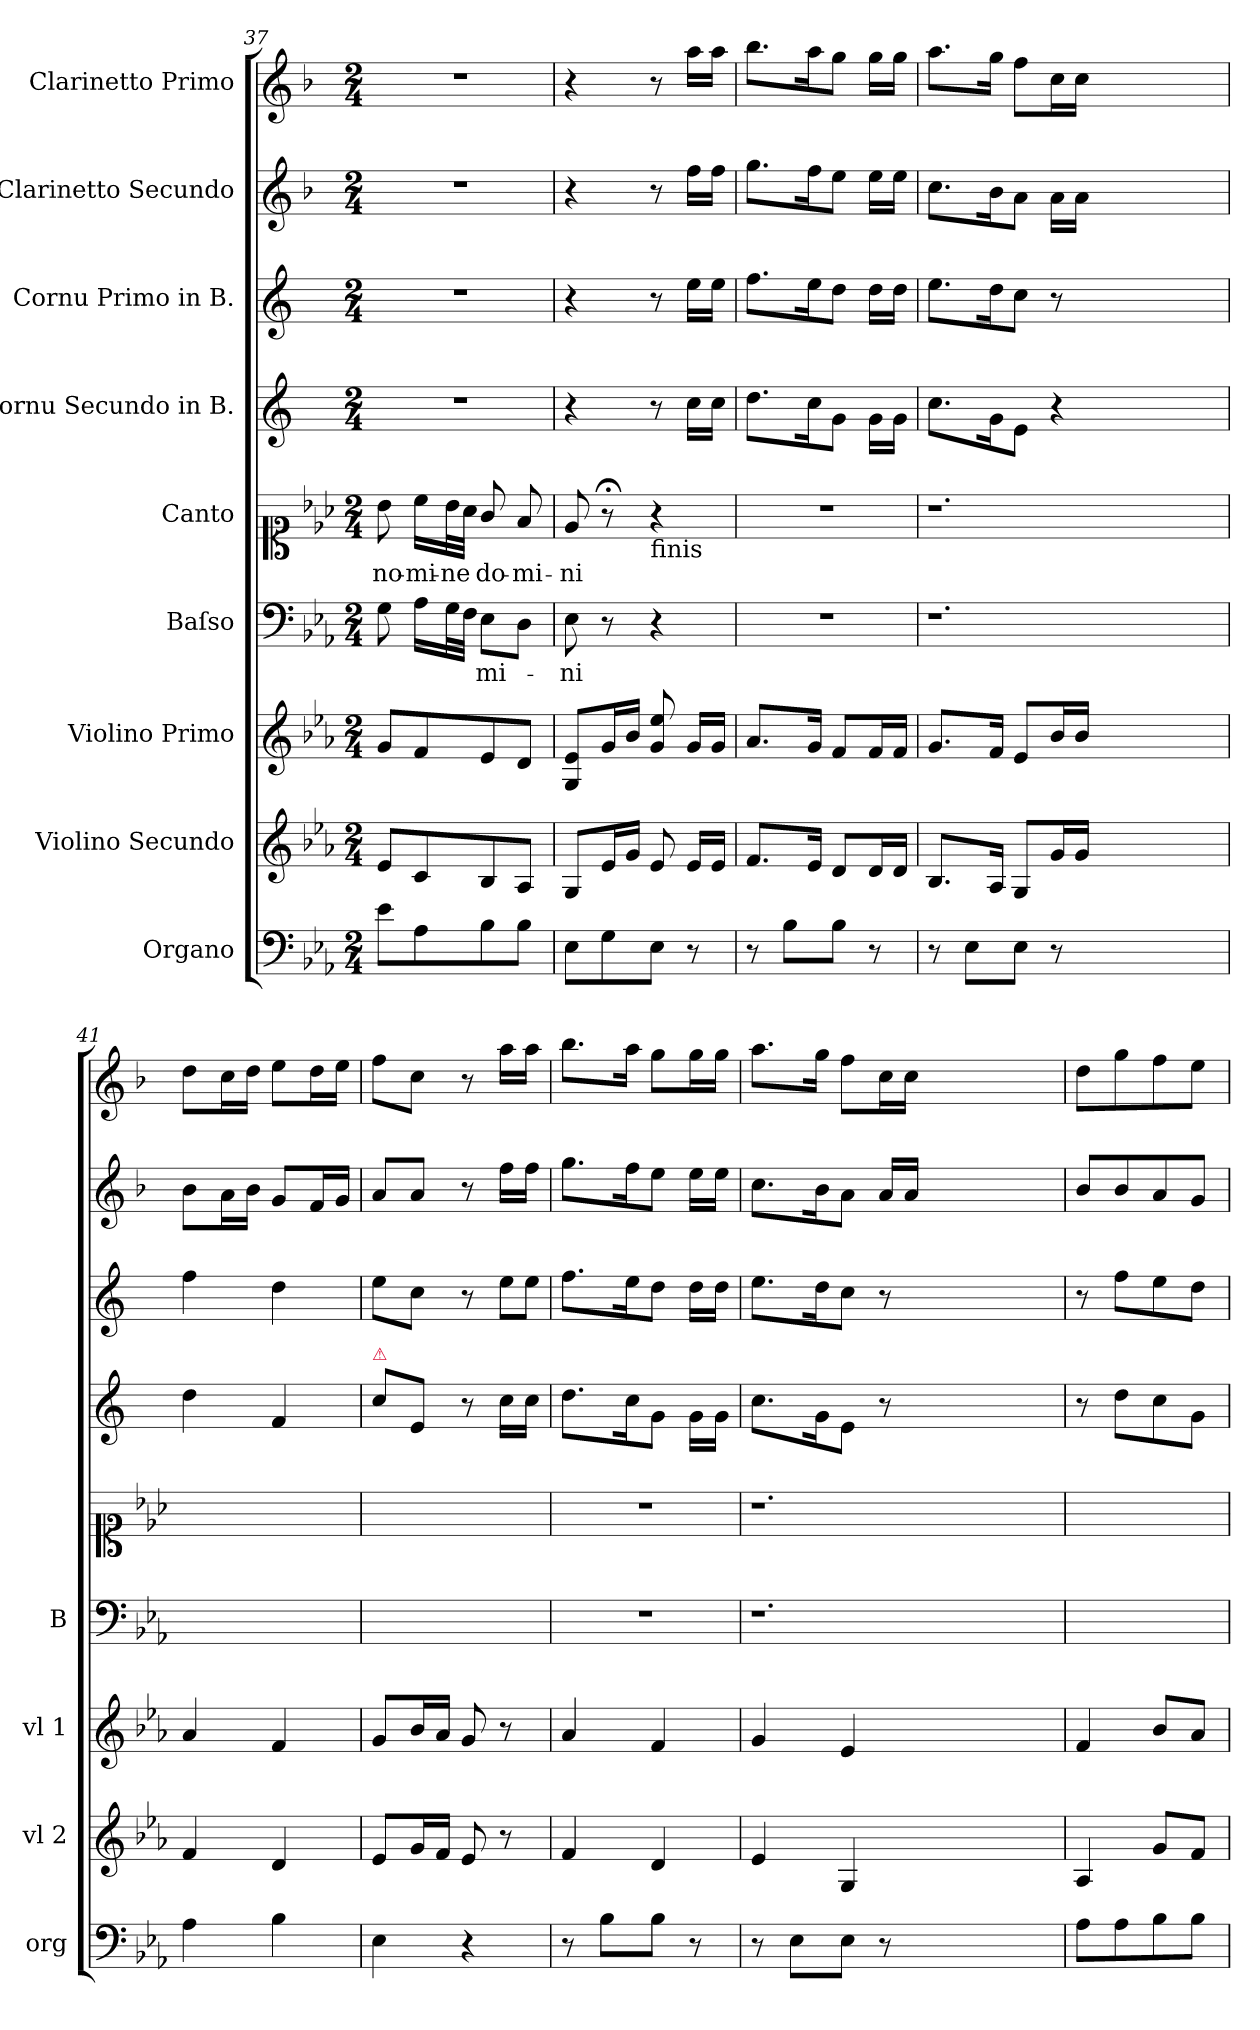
**kern	**kern	**kern	**kern	**text	**kern	**text	**kern	**kern	**kern	**kern
*part9	*part8	*part7	*part6	*part6	*part5	*part5	*part4	*part3	*part2	*part1
*staff9	*staff8	*staff7	*staff6	*staff6	*staff5	*staff5	*staff4	*staff3	*staff2	*staff1
*I"Organo	*I"Violino Secundo	*I"Violino Primo	*I"Baſso	*	*I"Canto	*	*I"Cornu Secundo in B.	*I"Cornu Primo in B.	*I"Clarinetto Secundo	*I"Clarinetto Primo
*I'org	*I'vl 2	*I'vl 1	*I'B	*	*	*	*	*	*	*
*clefF4	*clefG2	*clefG2	*clefF4	*	*clefC1	*	*clefG2	*clefG2	*clefG2	*clefG2
*	*	*	*	*	*	*	*ITrd5c9	*ITrd5c9	*ITrd1c2	*ITrd1c2
*k[b-e-a-]	*k[b-e-a-]	*k[b-e-a-]	*k[b-e-a-]	*	*k[b-e-a-]	*	*k[b-e-a-]	*k[b-e-a-]	*k[b-e-a-]	*k[b-e-a-]
*c:	*c:	*c:	*c:	*	*c:	*	*c:	*c:	*c:	*c:
*M2/4	*M2/4	*M2/4	*M2/4	*	*M2/4	*	*M2/4	*M2/4	*M2/4	*M2/4
=37	=37	=37	=37	=37	=37	=37	=37	=37	=37	=37
8e-\L	8e-/L	8g/L	8G\	.	8b-\	no-	2r	2r	2r	2r
8A-\	8c/	8f/	16A-\LL	.	16cc\LL	-mi-	.	.	.	.
.	.	.	32G\L	.	32b-\L	-ne	.	.	.	.
.	.	.	32F\JJJ	.	32a-\JJJ	.	.	.	.	.
8B-\	8B-/	8e-/	8E-\L	-mi-	8g/	do-	.	.	.	.
8B-\J	8A-/J	8d/J	8D\J	.	8f/	-mi-	.	.	.	.
=38	=38	=38	=38	=38	=38	=38	=38	=38	=38	=38
8E-\L	8G/L	8G/ 8e-/L	8E-\	-ni	8e-/	-ni	4r	4r	4r	4r
8G\	16e-/L	16g/L	8r	.	8r;<	.	.	.	.	.
.	16g/JJ	16b-/JJ	.	.	.	.	.	.	.	.
!	!	!	!	!	!LO:TX:b:t=finis	!	!	!	!	!
8E-\J	8e-/	8g/ 8ee-/	4r	.	4r	.	8r	8r	8r	8r
8r	16e-/LL	16g/LL	.	.	.	.	16e-\LL	16g\LL	16ee-\LL	16gg\LL
.	16e-/JJ	16g/JJ	.	.	.	.	16e-\JJ	16g\JJ	16ee-\JJ	16gg\JJ
=39	=39	=39	=39	=39	=39	=39	=39	=39	=39	=39
8r	8.f/L	8.a-/L	2r	.	2r	.	8.f\L	8.a-\L	8.ff\L	8.aa-\L
8B-\L	.	.	.	.	.	.	.	.	.	.
.	16e-/Jk	16g/Jk	.	.	.	.	16e-\K	16g\K	16ee-\K	16gg\K
8B-\J	8d/L	8f/L	.	.	.	.	8B-\J	8f\J	8dd\J	8ff\J
8r	16d/L	16f/L	.	.	.	.	16B-\LL	16f\LL	16dd\LL	16ff\LL
.	16d/JJ	16f/JJ	.	.	.	.	16B-\JJ	16f\JJ	16dd\JJ	16ff\JJ
=40	=40	=40	=40	=40	=40	=40	=40	=40	=40	=40
8r	8.B-/L	8.g/L	1.r	.	1.r	.	8.e-\L	8.g\L	8.b-\L	8.gg\L
8E-\L	.	.	.	.	.	.	.	.	.	.
.	16A-/Jk	16f/Jk	.	.	.	.	16B-\K	16f\K	16a-\K	16ff\Jk
8E-\J	8G/L	8e-/L	.	.	.	.	8G\J	8e-\J	8g\J	8ee-\L
!	!	!	!	!	!	!	!LO:N:vis=4	!	!	!
8r	16g/L	16b-/L	.	.	.	.	8r	8r	16g\LL	16b-\L
.	16g/JJ	16b-/JJ	.	.	.	.	.	.	16g\JJ	16b-\JJ
1ryy	1ryy	1ryy	.	.	.	.	1ryy	1ryy	1ryy	1ryy
=41	=41	=41	=41	=41	=41	=41	=41	=41	=41	=41
4A-\	4f/	4a-/	2ryy	.	2ryy	.	4f\	4a-\	8a-\L	8cc\L
.	.	.	.	.	.	.	.	.	16g\L	16b-\L
.	.	.	.	.	.	.	.	.	16a-\JJ	16cc\JJ
4B-\	4d/	4f/	.	.	.	.	4A-/	4f\	8f/L	8dd\L
.	.	.	.	.	.	.	.	.	16e-/L	16cc\L
.	.	.	.	.	.	.	.	.	16f/JJ	16dd\JJ
=42	=42	=42	=42	=42	=42	=42	=42	=42	=42	=42
!	!	!	!	!	!	!	!LO:TX:a:color=crimson:t=⚠	!	!	!
4E-\	8e-/L	8g/L	2ryy	.	2ryy	.	8e-\L	8g\L	8g/L	8ee-\L
.	16g/L	16b-/L	.	.	.	.	8G/J	8e-\J	8g/J	8b-\J
.	16f/JJ	16a-/JJ	.	.	.	.	.	.	.	.
4r	8e-/	8g/	.	.	.	.	8r	8r	8r	8r
!	!	!	!	!	!	!	!	!LO:N:vis=8	!	!
.	8r	8r	.	.	.	.	16e-\LL	16g\L	16ee-\LL	16gg\LL
!	!	!	!	!	!	!	!	!LO:N:vis=8	!	!
.	.	.	.	.	.	.	16e-\JJ	16g\J	16ee-\JJ	16gg\JJ
=43	=43	=43	=43	=43	=43	=43	=43	=43	=43	=43
8r	4f/	4a-/	2r	.	2r	.	8.f\L	8.a-\L	8.ff\L	8.aa-\L
8B-\L	.	.	.	.	.	.	.	.	.	.
.	.	.	.	.	.	.	16e-\K	16g\K	16ee-\K	16gg\Jk
8B-\J	4d/	4f/	.	.	.	.	8B-\J	8f\J	8dd\J	8ff\L
8r	.	.	.	.	.	.	16B-\LL	16f\LL	16dd\LL	16ff\L
.	.	.	.	.	.	.	16B-\JJ	16f\JJ	16dd\JJ	16ff\JJ
=44	=44	=44	=44	=44	=44	=44	=44	=44	=44	=44
8r	4e-/	4g/	1.r	.	1.r	.	8.e-\L	8.g\L	8.b-\L	8.gg\L
8E-\L	.	.	.	.	.	.	.	.	.	.
.	.	.	.	.	.	.	16B-\K	16f\K	16a-\K	16ff\Jk
8E-\J	4G/	4e-/	.	.	.	.	8G\J	8e-\J	8g\J	8ee-\L
8r	.	.	.	.	.	.	8r	8r	16g/LL	16b-\L
.	.	.	.	.	.	.	.	.	16g/JJ	16b-\JJ
1ryy	1ryy	1ryy	.	.	.	.	1ryy	1ryy	1ryy	1ryy
=45	=45	=45	=45	=45	=45	=45	=45	=45	=45	=45
8A-\L	4A-/	4f/	2ryy	.	2ryy	.	8r	8r	8a-/L	8cc\L
8A-\	.	.	.	.	.	.	8f\L	8a-\L	8a-/	8ff\
8B-\	8g/L	8b-/L	.	.	.	.	8e-\	8g\	8g/	8ee-\
8B-\J	8f/J	8a-/J	.	.	.	.	8B-\J	8f\J	8f/J	8dd\J
=	=	=	=	=	=	=	=	=	=	=
*-	*-	*-	*-	*-	*-	*-	*-	*-	*-	*-
